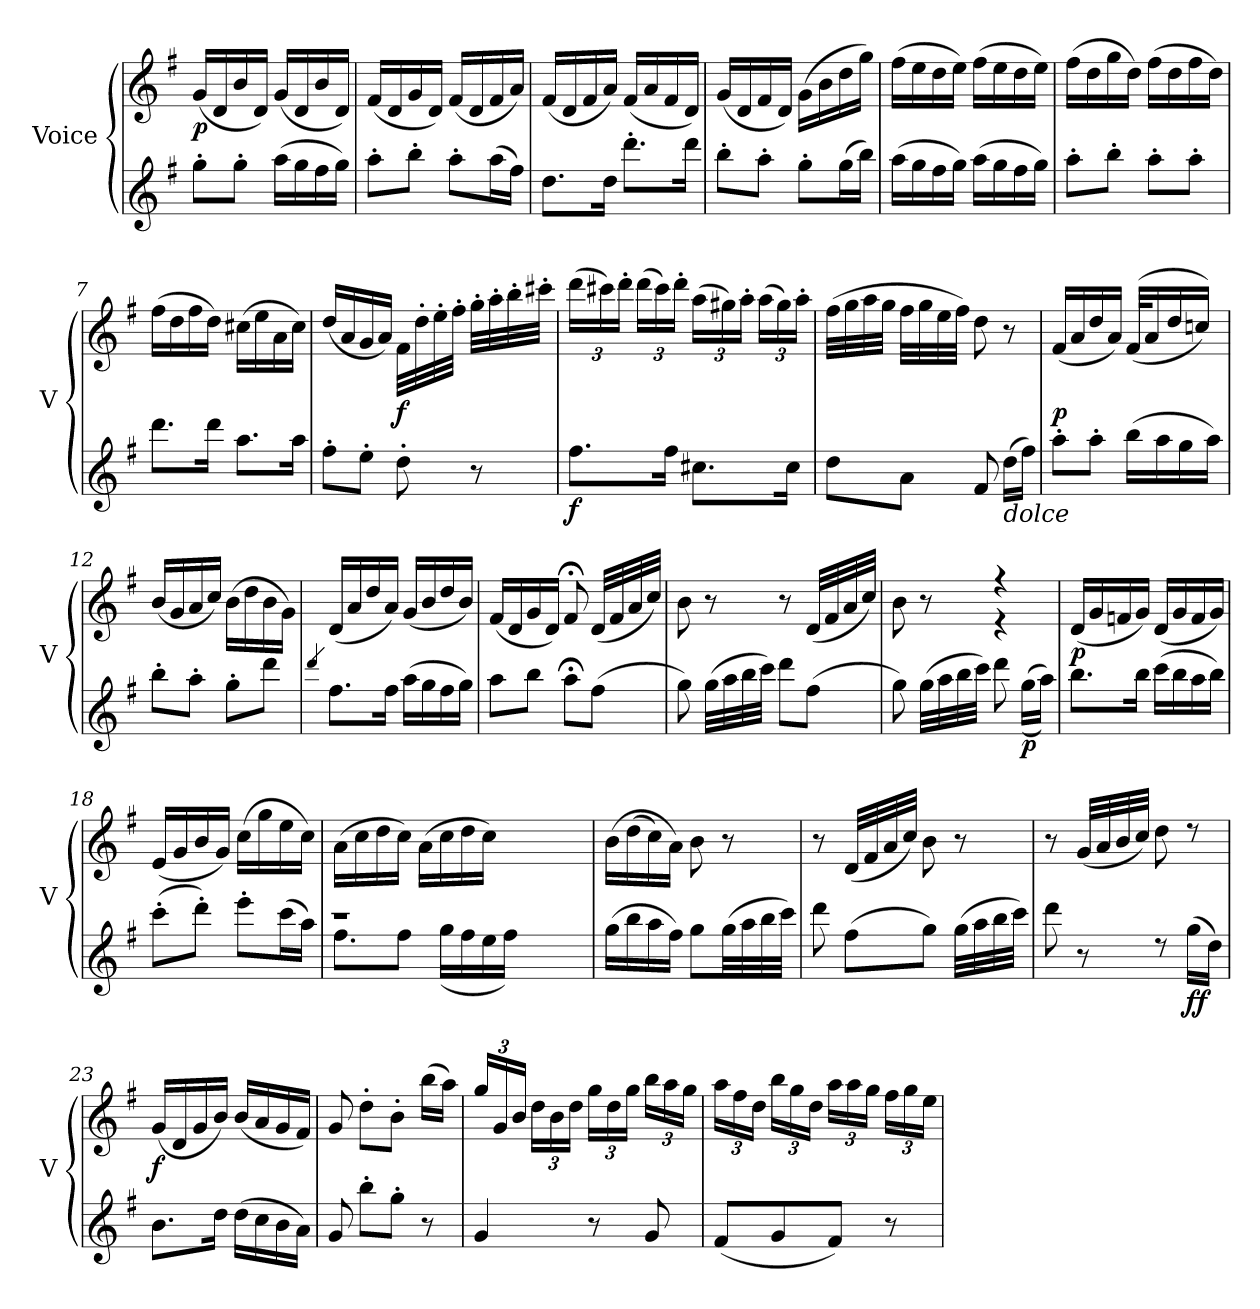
**kern	**dynam	**kern	**dynam
*part2	*part2	*part1	*part1
*staff2	*staff2	*staff1	*staff1
*I"Voice	*	*I"Voice	*
*I'V	*	*I'V	*
*clefG2	*	*clefG2	*
*k[f#]	*	*k[f#]	*
=1	=1	=1	=1
!	!	!	!LO:DY:b
8gg'>\L	.	(<16g/LL	p
.	.	16d/	.
8gg'>\J	.	16b/	.
.	.	16d/JJ)	.
(>16aa\LL	.	(<16g/LL	.
16gg\	.	16d/	.
16ff#\	.	16b/	.
16gg\JJ)	.	16d/JJ)	.
=2	=2	=2	=2
8aa'>\L	.	(<16f#/LL	.
.	.	16d/	.
8bb'>\J	.	16g/	.
.	.	16d/JJ)	.
8aa'>\L	.	(<16f#/LL	.
.	.	16d/	.
(>16aa\L	.	16f#/	.
16ff#\JJ)	.	16a/JJ)	.
=3	=3	=3	=3
8.dd\L	.	(<16f#/LL	.
.	.	16d/	.
.	.	16f#/	.
16dd\Jk	.	16a/JJ)	.
8.ddd'>\L	.	(<16f#/LL	.
.	.	16a/	.
.	.	16f#/	.
16ddd\Jk	.	16d/JJ)	.
=4	=4	=4	=4
8bb'>\L	.	(<16g/LL	.
.	.	16d/	.
8aa'>\J	.	16f#/	.
.	.	16d/JJ)	.
8gg'>\L	.	(>16g\LL	.
.	.	16b\	.
(>16gg\L	.	16dd\	.
16bb\JJ)	.	16gg\JJ)	.
=5	=5	=5	=5
(>16aa\LL	.	(>16ff#\LL	.
16gg\	.	16ee\	.
16ff#\	.	16dd\	.
16gg\JJ)	.	16ee\JJ)	.
(>16aa\LL	.	(>16ff#\LL	.
16gg\	.	16ee\	.
16ff#\	.	16dd\	.
16gg\JJ)	.	16ee\JJ)	.
!!LO:LB:g=z
=6	=6	=6	=6
8aa'>\L	.	(>16ff#\LL	.
.	.	16dd\	.
8bb'>\J	.	16gg\	.
.	.	16dd\JJ)	.
8aa'>\L	.	(>16ff#\LL	.
.	.	16dd\	.
8aa'>\J	.	16ff#\	.
.	.	16dd\JJ)	.
=7	=7	=7	=7
8.ddd\L	.	(>16ff#\LL	.
.	.	16dd\	.
.	.	16ff#\	.
16ddd\Jk	.	16dd\JJ)	.
8.aa\L	.	(>16cc#X\LL	.
.	.	16ee\	.
.	.	16a\	.
16aa\Jk	.	16cc#\JJ)	.
=8	=8	=8	=8
8ff#'>\L	.	(<16dd/LL	.
.	.	16a/	.
8ee'>\J	.	16g/	.
.	.	16a/JJ)	.
!	!	!	!LO:DY:b
8dd'>\	.	32f#\LLL	f
.	.	32dd'>\	.
.	.	32ee'>\	.
.	.	32ff#'>\JJJ	.
8r	.	32gg'>\LLL	.
.	.	32aa'>\	.
.	.	32bb'>\	.
.	.	32ccc#X'>\JJJ	.
=9	=9	=9	=9
!	!LO:DY:b	!	!
8.ff#\L	f	(>24ddd\LL	.
.	.	24ccc#X\)	.
.	.	24ddd'>\JJ	.
.	.	(>24ddd\LL	.
.	.	24ccc#\)	.
16ff#\Jk	.	.	.
.	.	24ddd'>\JJ	.
8.cc#X\L	.	(>24aa\LL	.
.	.	24gg#X\)	.
.	.	24aa'>\JJ	.
.	.	(>24aa\LL	.
.	.	24gg#\)	.
16cc#\Jk	.	.	.
.	.	24aa'>\JJ	.
!!LO:LB:g=z
=10	=10	=10	=10
8dd\L	.	(>32ff#\LLL	.
.	.	32gg\	.
.	.	32aa\	.
.	.	32gg\JJJ	.
8a\J	.	32ff#\LLL	.
.	.	32gg\	.
.	.	32ee\	.
.	.	32ff#\JJJ)	.
8f#/	.	8dd\	.
!LO:TX:b:i:t=dolce	!	!	!
(>16dd\LL	.	8r	.
16ff#\JJ)	.	.	.
=11	=11	=11	=11
!	!	!	!LO:DY:b
8aa'>\L	.	(<16f#/LL	p
.	.	16a/	.
8aa'>\J	.	16dd/	.
.	.	16a/JJ)	.
(>16bb\LL	.	(<(>32f#/KLL	.
.	.	16a/	.
16aa\	.	.	.
.	.	16dd/	.
16gg\	.	.	.
.	.	16ccn/JJ))	.
16aa\JJ)	.	.	.
.	.	32ryy	.
=12	=12	=12	=12
8bb'>\L	.	(<16b/LL	.
.	.	16g/	.
8aa'>\J	.	16a/	.
.	.	16cc/JJ)	.
8gg'>\L	.	(>16b\LL	.
.	.	16dd\	.
8ddd\J	.	16b\	.
.	.	16g\JJ)	.
=13	=13	=13	=13
4qddd/	.	.	.
(>8.ff#\L	.	(<16d/LL	.
.	.	16a/	.
.	.	16dd/	.
16ff#\Jk	.	16a/JJ)	.
(>16aa\LL	.	(<16g/LL	.
16gg\	.	16b/	.
16ff#\	.	16dd/	.
16gg\JJ)	.	16b/JJ)	.
!!LO:LB:g=z
=14	=14	=14	=14
8aa\L	.	(<16f#/LL	.
.	.	16d/	.
8bb\J	.	16g/	.
.	.	16d/JJ)	.
8aa;<\L	.	8f#;/	.
(>8ff#\J	.	(<32d/LLL	.
.	.	32f#/	.
.	.	32a/	.
.	.	32cc/JJJ)	.
=15	=15	=15	=15
8gg\)	.	8b\	.
(>32gg\LLL	.	8r	.
32aa\	.	.	.
32bb\	.	.	.
32ccc\JJJ)	.	.	.
8ddd\L	.	8r	.
(>8ff#\J	.	(<32d/LLL	.
.	.	32f#/	.
.	.	32a/	.
.	.	32cc/JJJ)	.
=16	=16	=16	=16
*	*	*^	*
8gg\)	.	8b\	4ryy	.
(>32gg\LLL	.	8r	.	.
32aa\	.	.	.	.
32bb\	.	.	.	.
32ccc\JJJ)	.	.	.	.
8ddd\	.	4r	4r	.
!	!LO:DY:b	!	!	!
(>(>16gg\KL	p	.	.	.
16aa\Jk))	.	.	.	.
*	*	*v	*v	*
=17	=17	=17	=17
!	!	!	!LO:DY:b
8.bb\L	.	(<16d/LL	p
.	.	16g/	.
.	.	16fn/	.
16bb\Jk	.	16g/JJ)	.
(>16ccc\LL	.	(<16d/LL	.
16bb\	.	16g/	.
16aa\	.	16f/	.
16bb\JJ)	.	16g/JJ)	.
=18	=18	=18	=18
(>8ccc'>\L	.	(<16e/LL	.
.	.	16g/	.
8ddd'>\J)	.	16b/	.
.	.	16g/JJ)	.
8eee'>\L	.	(>16cc\LL	.
.	.	16gg\	.
(>16ccc\L	.	16ee\	.
16aa\JJ)	.	16cc\JJ)	.
!!LO:LB:g=z
=19	=19	=19	=19
*^	*	*	*
1r	8.ff#\L	.	(>16a\LL	.
.	.	.	16cc\	.
.	.	.	16dd\	.
.	8ff#\J	.	16cc\JJ)	.
.	.	.	(>16a\LL	.
.	(>16gg\LL	.	16cc\	.
.	16ff#\	.	16dd\	.
.	16ee\	.	16cc\JJ)	.
.	16ff#\JJ)	.	2ryy	.
.	4..ryy	.	.	.
*v	*v	*	*	*
=20	=20	=20	=20
(>16gg\LL	.	(>16b\LL	.
16bb\	.	(>16dd\	.
16aa\	.	16cc\)	.
16ff#\JJ)	.	16a\JJ)	.
8gg\L	.	8b\	.
(>32gg\LL	.	8r	.
32aa\	.	.	.
32bb\	.	.	.
32ccc\JJJ)	.	.	.
=21	=21	=21	=21
8ddd\	.	8r	.
(>8ff#\L	.	(<32d/LLL	.
.	.	32f#/	.
.	.	32a/	.
.	.	32cc/JJJ)	.
8gg\J)	.	8b\	.
(>32gg\LLL	.	8r	.
32aa\	.	.	.
32bb\	.	.	.
32ccc\JJJ)	.	.	.
=22	=22	=22	=22
8ddd\	.	8r	.
8r	.	(<32g/LLL	.
.	.	32a/	.
.	.	32b/	.
.	.	32cc/JJJ)	.
8rcc	.	8dd\	.
!	!LO:DY:b	!	!
!	!LO:DY:n=1:b	!	!
(>16gg\LL	f f	8rcc	.
16dd\JJ)	.	.	.
!!LO:LB:g=z
=23	=23	=23	=23
!	!	!	!LO:DY:b
8.b\L	.	(<16g/LL	f
.	.	16d/	.
.	.	16g/	.
16dd\Jk	.	16b/JJ)	.
(>16dd\LL	.	(<16b/LL	.
16cc\	.	16a/	.
16b\	.	16g/	.
16a\JJ)	.	16f#/JJ)	.
=24	=24	=24	=24
8g/	.	8g/	.
8bb'>\L	.	8dd'>\L	.
8gg'>\J	.	8b'>\J	.
8r	.	(>16bb\LL	.
.	.	16aa\JJ)	.
=25	=25	=25	=25
4g/	.	24gg\LL	.
.	.	24g/	.
.	.	24b/JJ	.
.	.	24dd\LL	.
.	.	24b\	.
.	.	24dd\JJ	.
8r	.	24gg\LL	.
.	.	24dd\	.
.	.	24gg\JJ	.
8g/	.	24bb\LL	.
.	.	24aa\	.
.	.	24gg\JJ	.
=26	=26	=26	=26
(<8f#/L	.	24aa\LL	.
.	.	24ff#\	.
.	.	24dd\JJ	.
8g/	.	24bb\LL	.
.	.	24gg\	.
.	.	24dd\JJ	.
8f#/J)	.	24aa\LL	.
.	.	24aa\	.
.	.	24gg\JJ	.
8r	.	24ff#\LL	.
.	.	24gg\	.
.	.	24ee\JJ	.
=	=	=	=
*-	*-	*-	*-
